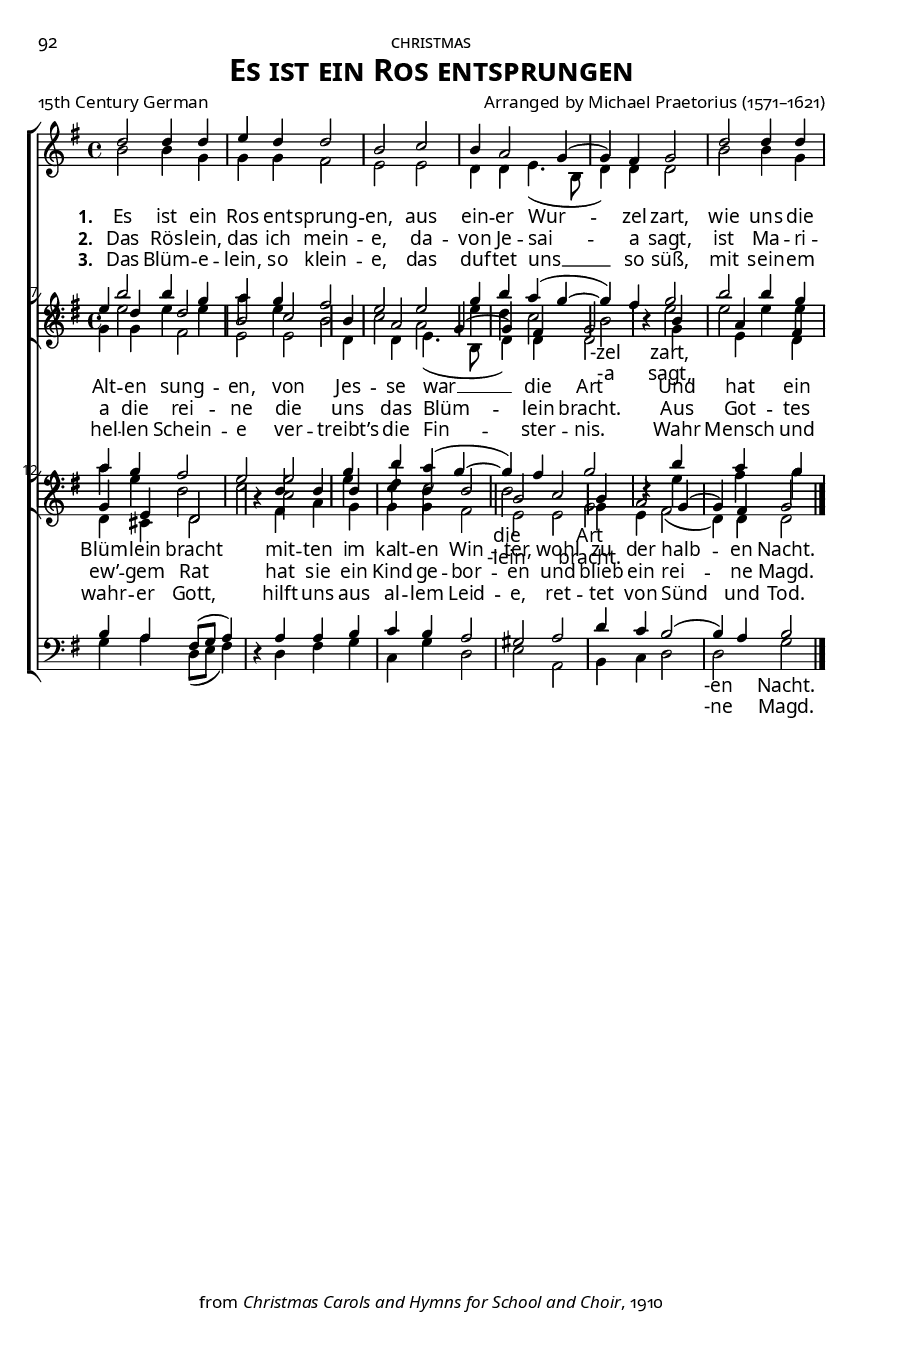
\version "2.14.2"
\include "util.ly"
\header {
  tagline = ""%\markup { "from" \concat{\italic "HymnsAndCarolsOfChristmas.com"}}

    title = \markup{\override #'(font-name . "Garamond Premier Pro Semibold"){ \abs-fontsize #15 \smallCapsOldStyle"Es ist ein Ros entsprungen"}}
    poet = \markup\oldStyleNum"15th Century German"
    composer = \markup\oldStyleNum"Arranged by Michael Praetorius (1571–1621)"
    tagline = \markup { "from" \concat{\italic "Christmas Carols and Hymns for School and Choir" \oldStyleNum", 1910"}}
  }
\paper {
  print-all-headers = ##f
  paper-height = 9\in
  paper-width = 6\in
  indent = 0\in
  %system-system-spacing = #'((basic-distance . 10) (padding . 0))
  system-system-spacing =
    #'((basic-distance . 0)
       (minimum-distance . 0)
       (padding . -12)
       (stretchability . 100))
  %markup-system-spacing =
  %  #'((basic-distance . 0)
  %     (minimum-distance . 0)
  %     (padding . -5)
  %     (stretchability . 100))
  score-markup-spacing =
    #'((basic-distance . 0)
       (minimum-distance . 0)
       (padding . -2)
       (stretchability . 100))
%{IF_LESSER
  markup-system-spacing #'stretchability = 50
  top-markup-spacing #'stretchability = 30
  last-bottom-spacing #'stretchability = 60
%}%END_IF_LESSER
  ragged-last-bottom = ##t
  ragged-bottom = ##f
  two-sided = ##t
  inner-margin = 0.5\in
  outer-margin = 0.25\in
  top-margin = 0.25\in
  bottom-margin = 0.25\in
  first-page-number = #092
  print-first-page-number = ##t
  headerLine = \markup{\override #'(font-name . "Garamond Premier Pro") \smallCapsOldStyle"christmas"}
  oddHeaderMarkup = \markup\fill-line{
     \override #'(font-name . "Garamond Premier Pro")\abs-fontsize #8.5
     \combine 
        \fill-line{"" \on-the-fly #print-page-number-check-first
        \oldStylePageNum""
        }
        \fill-line{\headerLine}
  }
  evenHeaderMarkup = \markup {
     \override #'(font-name . "Garamond Premier Pro")\abs-fontsize #8.5
     \combine
        \on-the-fly #print-page-number-check-first
        \oldStylePageNum""
        \fill-line{\headerLine}
  }
}
#(set-global-staff-size 15) \paper{ #(define fonts (make-pango-font-tree "GoudyOlSt BT" "Garamond Premier Pro" "Garamond Premier Pro" (/ 15 20))) }
global = {
  \key g \major
  \time 4/4
  \override DynamicLineSpanner #'staff-padding = #0.0
  \override DynamicLineSpanner #'Y-extent = #'(-1 . 1)
}

sopMusic = \relative c'' {
  d2 d4 d |
  e d d2 |
  b c |
  b4 a2 g4( |
  
  g) fis g2 |
  d' d4 d |
  e d d2 |
  b c |
  
  b4 a2 g4( |
  g) fis g2 |
  b4\rest b4 a fis |
  g e d2 |
  
  b'4\rest d4 d d |
  e d d2 |
  b c |
  b4\! a2 g4( |
  g) fis g2 \bar "|."
}
sopWords = \lyricmode {
  
}

altoMusic = \relative c'' {
  b2 b4 g |
  g g fis2 |
  e e |
  d4 d e4.( b8 |
  
  d4) d4 d2 |
  b'2 b4 g |
  g g fis2 |
  e e |
  
  d4 d e4.( b8 |
  d4) d d2 |
  s4 g e d |
  d cis d2 |
  
  s4 fis a g |
  g g fis2 |
  e e |
  g4 e fis2( |
  d4) d d2 \bar "|."
}
altoWords = \lyricmode {
  \dropLyricsV
  \set stanza = #"1. "
  Es ist ein Ros ent -- sprung -- en,
  aus ein -- er Wur -- zel zart,
  wie uns die Alt -- en sung -- en,
  von Jes -- se war __ die Art
  Und hat ein Blüm -- lein bracht
  mit -- ten im kalt -- en Win -- ter,
  wohl zu der halb -- en Nacht.
}
altoWordsII = \lyricmode {
  \dropLyricsV
  \set stanza = #"2. "
  Das Rös -- lein, das ich mein -- e,
  da -- von Je -- sai -- a sagt,
  ist Ma -- ri -- a die rei -- ne
  die uns das Blüm -- lein bracht.
  Aus Got -- tes ew’ -- gem Rat
  hat sie ein Kind ge -- bor -- en
  und blieb ein rei -- ne Magd.
}
altoWordsIII = \lyricmode {
  \dropLyricsV
  \set stanza = #"3. "
  Das Blüm -- e -- lein, so klein -- e,
  das duf -- tet uns __ so süß,
  mit sein -- em hel -- len Schein -- e
  ver -- treibt’s die Fin -- ster -- nis.
  Wahr Mensch und wahr -- er Gott,
  hilft uns aus al -- lem Leid -- e,
  ret -- tet von Sünd und Tod.
}
altoWordsIV = \lyricmode {
}
altoWordsV = \lyricmode {
}
altoWordsVI = \lyricmode {
}
tenorMusic = \relative c' {
  d2 d4 b |
  c b a2 |
  g g |
  b4 d c( b~ |
  
  b) a b2 |
  d d4 b |
  c b a2 |
  g g |
  
  b4 d c( b~ |
  b) a b2 |
  s4 d4 c b |
  b a fis8[( g] a4) |
  
  s4 a4 a b |
  c b a2 |
  gis a |
  d4 c b2( |
  b4) a b2 \bar "|."
}
tenorWords = \lyricmode {

}

bassMusic = \relative c {
  g'2 g4 g |
  c g d2 |
  e c |
  g'4 fis e2 |
  
  d2 g |
  g g4 g |
  c g d2 |
  e c |
  
  g'4 fis e2 |
  d g, |
  d'4\rest g a b |
  g a d,8[( e] fis4) |
  
  d4\rest d fis g |
  c, g' d2 |
  e a, |
  b4 c d2 |
  d g \bar "|."
}
bassWords = \lyricmode {
  \repeat unfold 11 { \skip 1 }
  -zel zart,
  \repeat unfold 11 { \skip 1 }
  die Art
  \repeat unfold 17 { \skip 1 }
  -en Nacht.
}
bassWordsII = \lyricmode {
  \repeat unfold 11 { \skip 1 }
  -a sagt,
  \repeat unfold 11 { \skip 1 }
  -lein bracht.
  \repeat unfold 17 { \skip 1 }
  -ne Magd.
}
bassWordsIII = \lyricmode {
  \repeat unfold 11 { \skip 1 }
  so süß,
  \repeat unfold 11 { \skip 1 }
  -ster -- nis.
  \repeat unfold 17 { \skip 1 }
  und Tod.
}

pianoRH = \relative c' {
  
}
pianoLH = \relative c' {
  
}

\score {
  <<
   \new ChoirStaff <<
%    \new Lyrics = sopranos \with { \override VerticalAxisGroup #'nonstaff-relatedstaff-spacing = #'((basic-distance . 1)) }
    \new Staff = women <<
      \new Voice = "sopranos" { \voiceOne << \global \sopMusic >> }
      \new Voice = "altos" { \voiceTwo << \global \altoMusic >> }
    >>
    \new Lyrics \with { alignAboveContext = #"women" \override VerticalAxisGroup #'nonstaff-relatedstaff-spacing = #'((basic-distance . 1))} \lyricsto "sopranos" \sopWords
    \new Lyrics = "altosVI"  \with { alignBelowContext = #"women" } \lyricsto "altos" \altoWordsVI
    \new Lyrics = "altosV"  \with { alignBelowContext = #"women" } \lyricsto "altos" \altoWordsV
    \new Lyrics = "altosIV"  \with { alignBelowContext = #"women" } \lyricsto "altos" \altoWordsIV
    \new Lyrics = "altosIII"  \with { alignBelowContext = #"women" } \lyricsto "altos" \altoWordsIII
    \new Lyrics = "altosII"  \with { alignBelowContext = #"women" } \lyricsto "altos" \altoWordsII
    \new Lyrics = "altos"  \with { alignBelowContext = #"women" \override VerticalAxisGroup #'nonstaff-relatedstaff-spacing = #'((basic-distance . 1)) } \lyricsto "altos" \altoWords
   \new Staff = men <<
      \clef bass
      \new Voice = "tenors" { \voiceOne << \global \tenorMusic >> }
      \new Voice = "basses" { \voiceTwo << \global \bassMusic >> }
    >>
    \new Lyrics \with { alignAboveContext = #"men" \override VerticalAxisGroup #'nonstaff-relatedstaff-spacing = #'((padding . 0.2)) } \lyricsto "tenors" \tenorWords
%{IF_LESSER
    \new Lyrics \with { alignBelowContext = #"men" \override VerticalAxisGroup #'nonstaff-relatedstaff-spacing = #'((basic-distance . 1)(padding . 0.2)) } \lyricsto "basses" \bassWordsIII
%}%END_IF_LESSER
    \new Lyrics \with { alignBelowContext = #"men" \override VerticalAxisGroup #'nonstaff-relatedstaff-spacing = #'((basic-distance . 1)(padding . 0.2)) } \lyricsto "basses" \bassWordsII
    \new Lyrics \with { alignBelowContext = #"men" \override VerticalAxisGroup #'nonstaff-relatedstaff-spacing = #'((basic-distance . 1)(padding . 0.2)) } \lyricsto "basses" \bassWords
  >>
%    \new PianoStaff << \new Staff { \new Voice { \pianoRH } } \new Staff { \clef "bass" \pianoLH } >>
  >>
  \layout {
    %#(layout-set-staff-size 15)
    %#(define fonts (make-pango-font-tree "GoudyOlSt BT" "Garamond Premier Pro" "Garamond Premier Pro" (/ 15 20)))
    \context {
      \Score
      %\override SpacingSpanner #'base-shortest-duration = #(ly:make-moment 1 8)
      %\override SpacingSpanner #'common-shortest-duration = #(ly:make-moment 1 4)
    }
    \context {
      % Remove all empty staves
      % \Staff \RemoveEmptyStaves \override VerticalAxisGroup #'remove-first = ##t
    }
  }
  
  \midi {
    \tempo 4 = 90
    \set Staff.midiInstrument = "flute"
  
    \context {
      \Voice
      \remove "Dynamic_performer"
    }
  }
}
